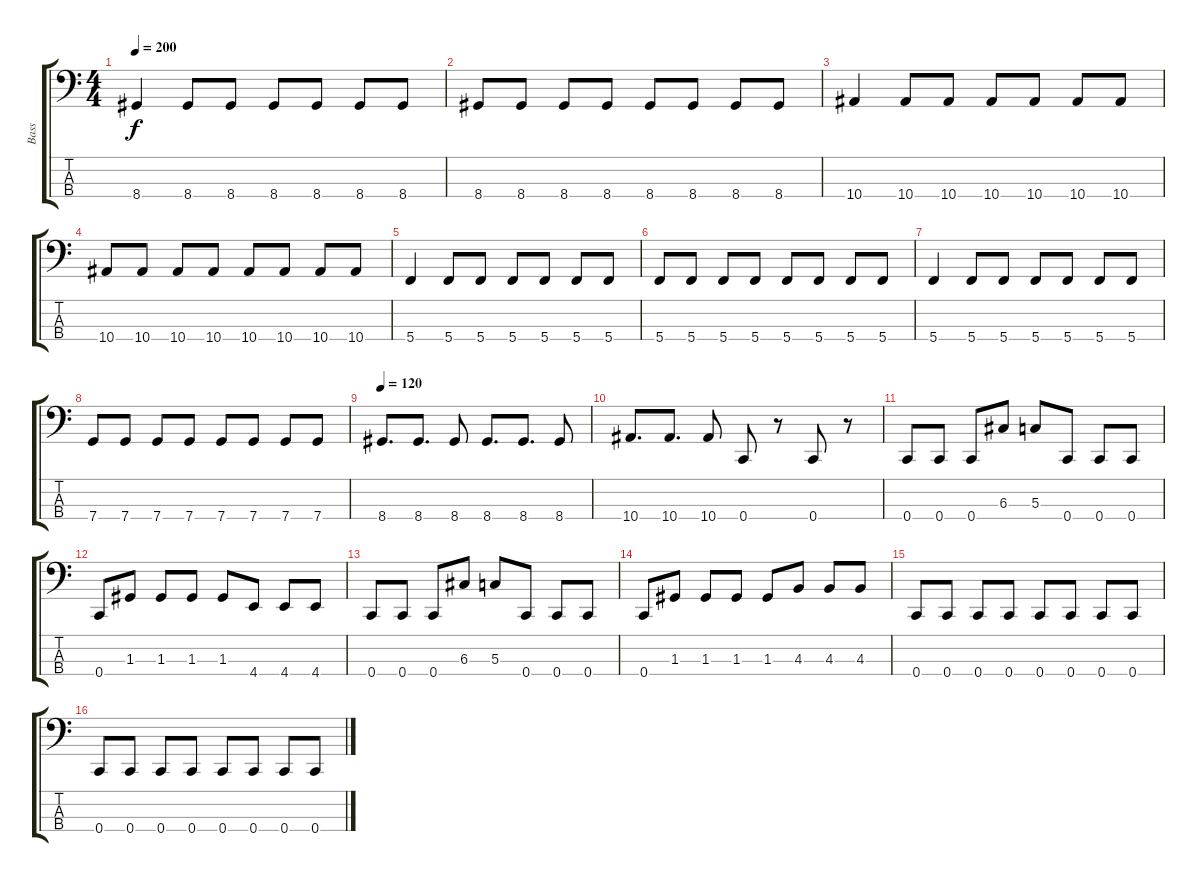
\track ("Bass" "Bass") {instrument electricbasspick}
\staff {score tabs}
\tuning (F2 C2 G1 C1) {hide}
\ts (4 4)
\tempo 200
\clef f4
\ks c
8.4.4{dy f} 8.4.8 8.4.8 8.4.8 8.4.8 8.4.8 8.4.8 |
8.4.8 8.4.8 8.4.8 8.4.8 8.4.8 8.4.8 8.4.8 8.4.8 |
10.4.4 10.4.8 10.4.8 10.4.8 10.4.8 10.4.8 10.4.8 |
10.4.8 10.4.8 10.4.8 10.4.8 10.4.8 10.4.8 10.4.8 10.4.8 |
5.4.4 5.4.8 5.4.8 5.4.8 5.4.8 5.4.8 5.4.8 |
5.4.8 5.4.8 5.4.8 5.4.8 5.4.8 5.4.8 5.4.8 5.4.8 |
5.4.4 5.4.8 5.4.8 5.4.8 5.4.8 5.4.8 5.4.8 |
7.4.8 7.4.8 7.4.8 7.4.8 7.4.8 7.4.8 7.4.8 7.4.8 |
\tempo 120
8.4.8{d} 8.4.8{d} 8.4.8 8.4.8{d} 8.4.8{d} 8.4.8 |
10.4.8{d} 10.4.8{d} 10.4.8 0.4.8 r.8 0.4.8 r.8 |
0.4.8 0.4.8 0.4.8 6.3.8 5.3.8 0.4.8 0.4.8 0.4.8 |
0.4.8 1.3.8 1.3.8 1.3.8 1.3.8 4.4.8 4.4.8 4.4.8 |
0.4.8 0.4.8 0.4.8 6.3.8 5.3.8 0.4.8 0.4.8 0.4.8 |
0.4.8 1.3.8 1.3.8 1.3.8 1.3.8 4.3.8 4.3.8 4.3.8 |
0.4.8 0.4.8 0.4.8 0.4.8 0.4.8 0.4.8 0.4.8 0.4.8 |
0.4.8 0.4.8 0.4.8 0.4.8 0.4.8 0.4.8 0.4.8 0.4.8
